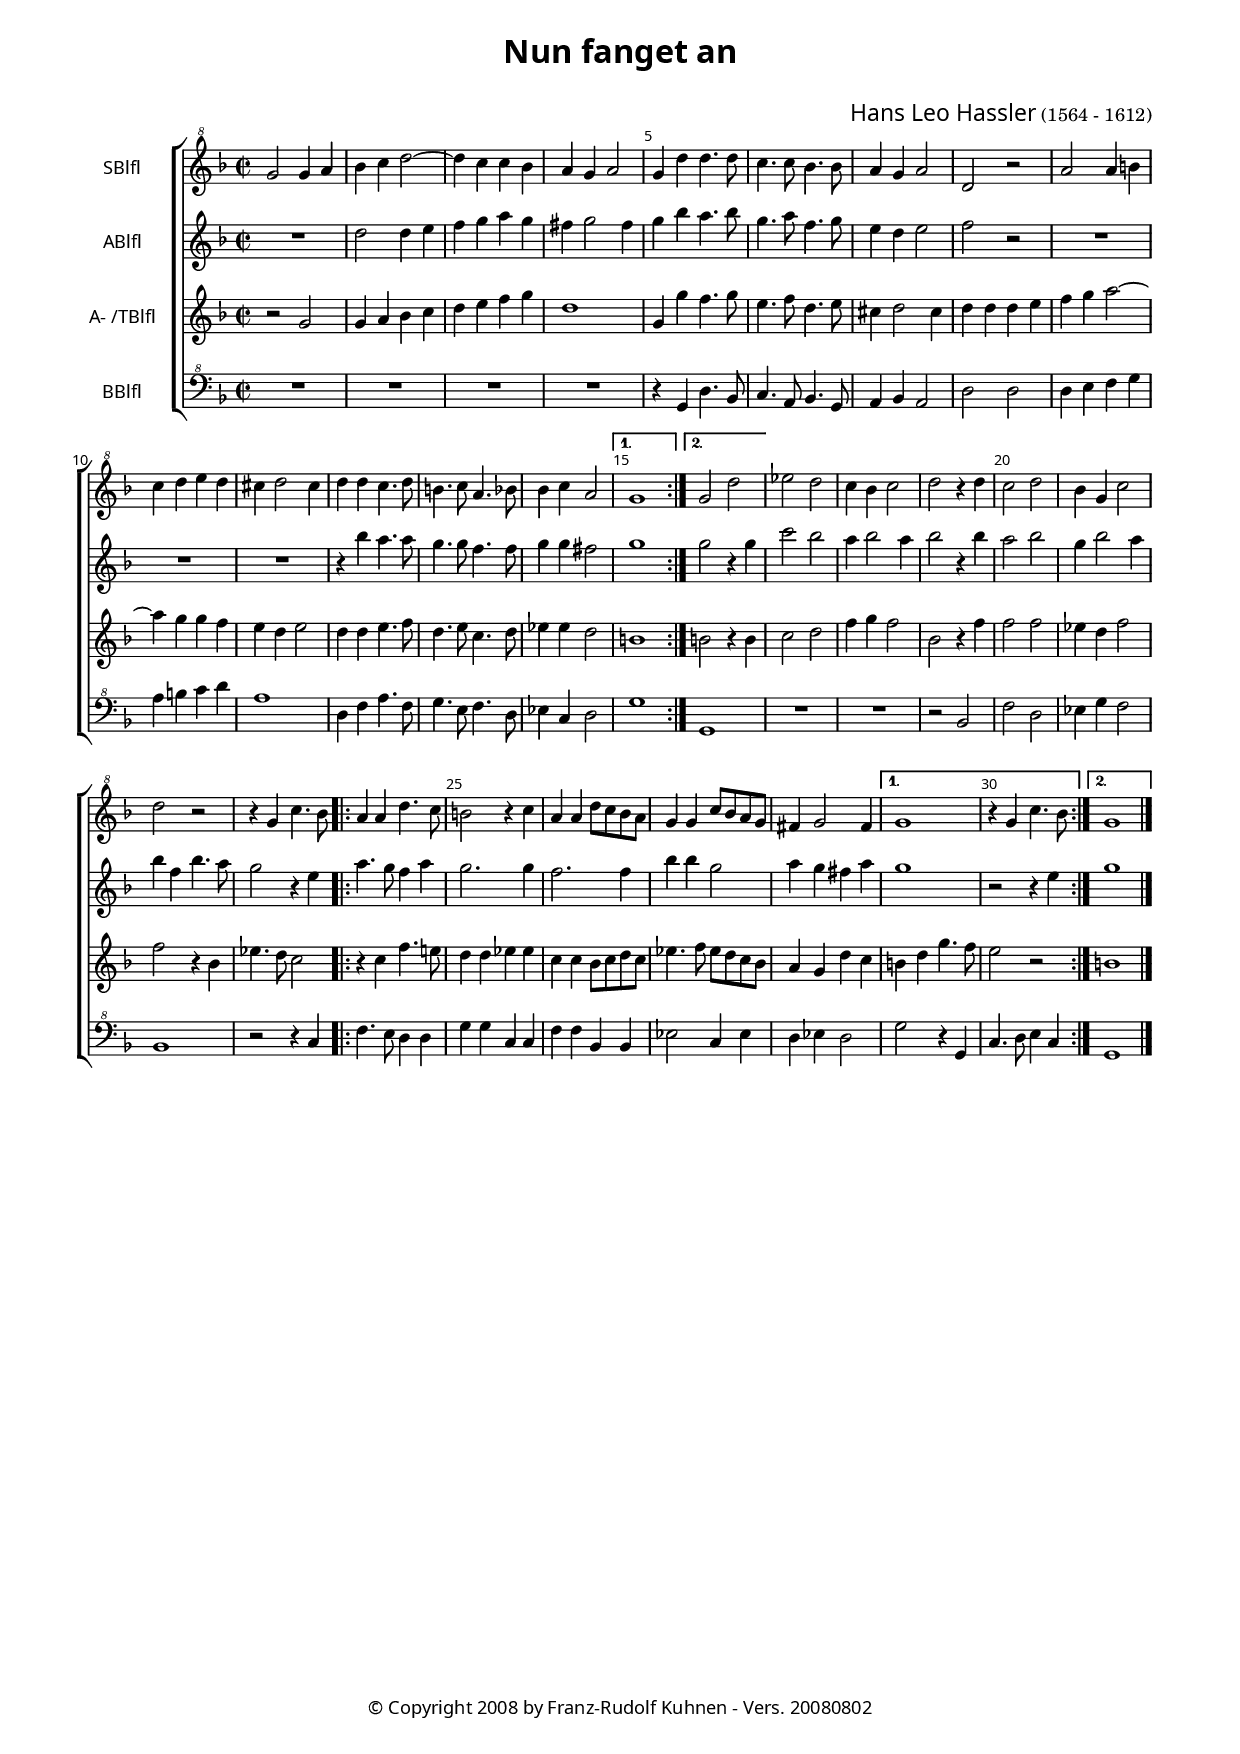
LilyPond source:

\version "2.11.54"
#(set-default-paper-size "a4")

\include "deutsch.ly"
\paper {
  myStaffSize = #20

  #(define fonts
    (make-pango-font-tree "Times New Roman"
			  "Times New Roman"
                          "Helvetica"
                           (/ myStaffSize 20)))
  line-width = 18\cm
}
#(set-global-staff-size 16)


\header  { 
  title =  \markup  { \override #'(font-name . "Times New Roman Bold") 
    \override #'(font-size . 5) "Nun fanget an"}
    subtitle = \markup  \center-align \with-color #white { "A" }
    composer =  \markup  \center-align 
    { \override #'(font-name . "Times New Roman") 
      \override #'(font-size . 2)  "Hans Leo Hassler"  "(1564 - 1612)"}
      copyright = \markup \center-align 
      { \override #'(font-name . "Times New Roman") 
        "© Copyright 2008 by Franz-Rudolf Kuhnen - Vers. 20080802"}
    }

\score {

\new ChoirStaff
\relative c''' << 
\override Score.BarNumber  #'break-visibility = #end-of-line-invisible
   \set Score.barNumberVisibility = #(every-nth-bar-number-visible 5)
   \override Score.BarNumber #'font-name = "Times New Roman"


   \new Staff \with {
     midiInstrument = "recorder"
   } {
 \set Staff.instrumentName = \markup {\override #'(font-name . "Times New Roman") "SBlfl" }
 \clef "G^8"
 \key d \minor
 \time 2/2
 
 \repeat volta 2 {
 g2 g4 a |
 b c d2 ~ |
 d4 c c b |
 a g a2 |
 
 %  5
 g4 d' d4. d8 |
 c4. c8 b4. b8 |
 a4 g a2 |
 d,2 r |
 a'2 a4 h |
 
 %  10
 c d e d |
 cis d2 cis4 |
 d4 d c4. d8 |
 h4. c8 a4. b8 |
 b4 c a2  |}
 
 %  15
 \alternative {{g1 |}
 {g2 d'}}
 es d |
 c4 b c2 |
 d r4 d |
 
 %  20
 c2 d |
 b4 g c2 |
 d2 r |
 r4 g, c4. b8 | 
 \repeat volta 2 {
 a4 a d4. c8 |
 
 %  25
 h2 r4 c |
 a a d8 c b a |
 g4 g c8 b a g |
 fis4 g2 fis4 |}
 \alternative {{g1 | r4 g c4. b8 |}{g1 |}}
 \bar "|."
}


\new Staff \with {
  midiInstrument = "recorder"
}  {
\set Staff.instrumentName = \markup {\override #'(font-name . "Times New Roman") "ABlfl" }
\time 2/2
\key d \minor
 \clef "G"
 R1 |
 d2 d4 e |
 f g a g |
 fis g2 fis4 |
 
 %  5
 g b a4. b8 |
 g4. a8 f4. g8 |
 e4 d e2 |
 f2 r |
 R1 |
 
 %  10
 R1 |
 R1 |
 r4 b a4. a8 |
 g4. g8 f4. f8 |
 g4 g fis2 |
 
 %  15
 g1 |
 g2 r4 g |
 c2 b |
 a4 b2 a4 |
 b2 r4 b |
 
 %  20
 a2 b |
 g4 b2 a4 |
 b4 f b4. a8 |
 g2 r4 e |
 
 a4. g8 f4 a |
 
 %  30
 g2. g4 |
 f2. f4 |
 b4 b g2 |
 a4 g fis a |
 
 g1 |
 r2 r4 e |
 
 g1 |
 
 
 
}


\new Staff \with {
  midiInstrument = "recorder"
}  {
  \set Staff.instrumentName = 
  \markup {\override #'(font-name . "Times New Roman")"A- /TBlfl" }
\time 2/2
\key d \minor
\clef "G"

 r2 g, |
 g4 a b c |
 d e f g |
 d1 |
 
 %  5
 g,4 g' f4. g8 |
 e4. f8 d4. e8 |
 cis4 d2 cis4 |
 d d d e |
 f g a2 ~ |
 
 %  10
 a4 g g f |
 e d e2 |
 d4 d e4. f8 |
 d4. e8 c4. d8 |
 es4 es d2 |
 
 %  15
 h1 |
 h2 r4 h |
 c2 d |
 f4 g f2 |
 b, r4 f' |
 
 %  20
 f2 f |
 es4 d f2 |
 f2 r4 b, |
 es4. d8 c2 |
 
 r4 c f4. e!8 |
 %  25
 d4 d es es |
 c c b8 c d c |
 es4. f8 es d c b | 
 a4 g d' c |
 
 h d g4. f8 |
 e2 r |
 
 h1 |

}

\new Staff \with {
  midiInstrument = "recorder"
}  {
  \set Staff.instrumentName = 
  \markup {\override #'(font-name . "Times New Roman") "BBlfl" }
\clef "bass^8"
\key d \minor
\time 2/2

 R1 |
 R1 |
 R1 |
 R1 |
 
 %  5
 r4 g, d'4. b8 |
 c4. a8 b4. g8 |
 a4 b a2 |
 d d |
 d4 e f g |

 %  10
 a h c d |
 a1 |
 d,4 f a4. f8 |
 g4. e8 f4. d8 |
 es4 c d2 |
 
 %  15
 g1 |
 g,1 |
 R1 |
 R1 |
 r2 b |
 
 %  20
 f' d |
 es4 g f2 |
 b,1 |
 r2 r4 c |
 f4. e8 d4 d |
 
 %  25
 g g c, c |
 f f b, b |
 es2 c4 es |
 d es d2 |
 
 g2 r4 g, |
 c4. d8 e4 c |
 
 g1 |


 
}
>>
\layout {
  indent = 1.6\cm
}

\midi {
  \context {
       \Score
       tempoWholesPerMinute = #(ly:make-moment 112 4)
       }
}




}
